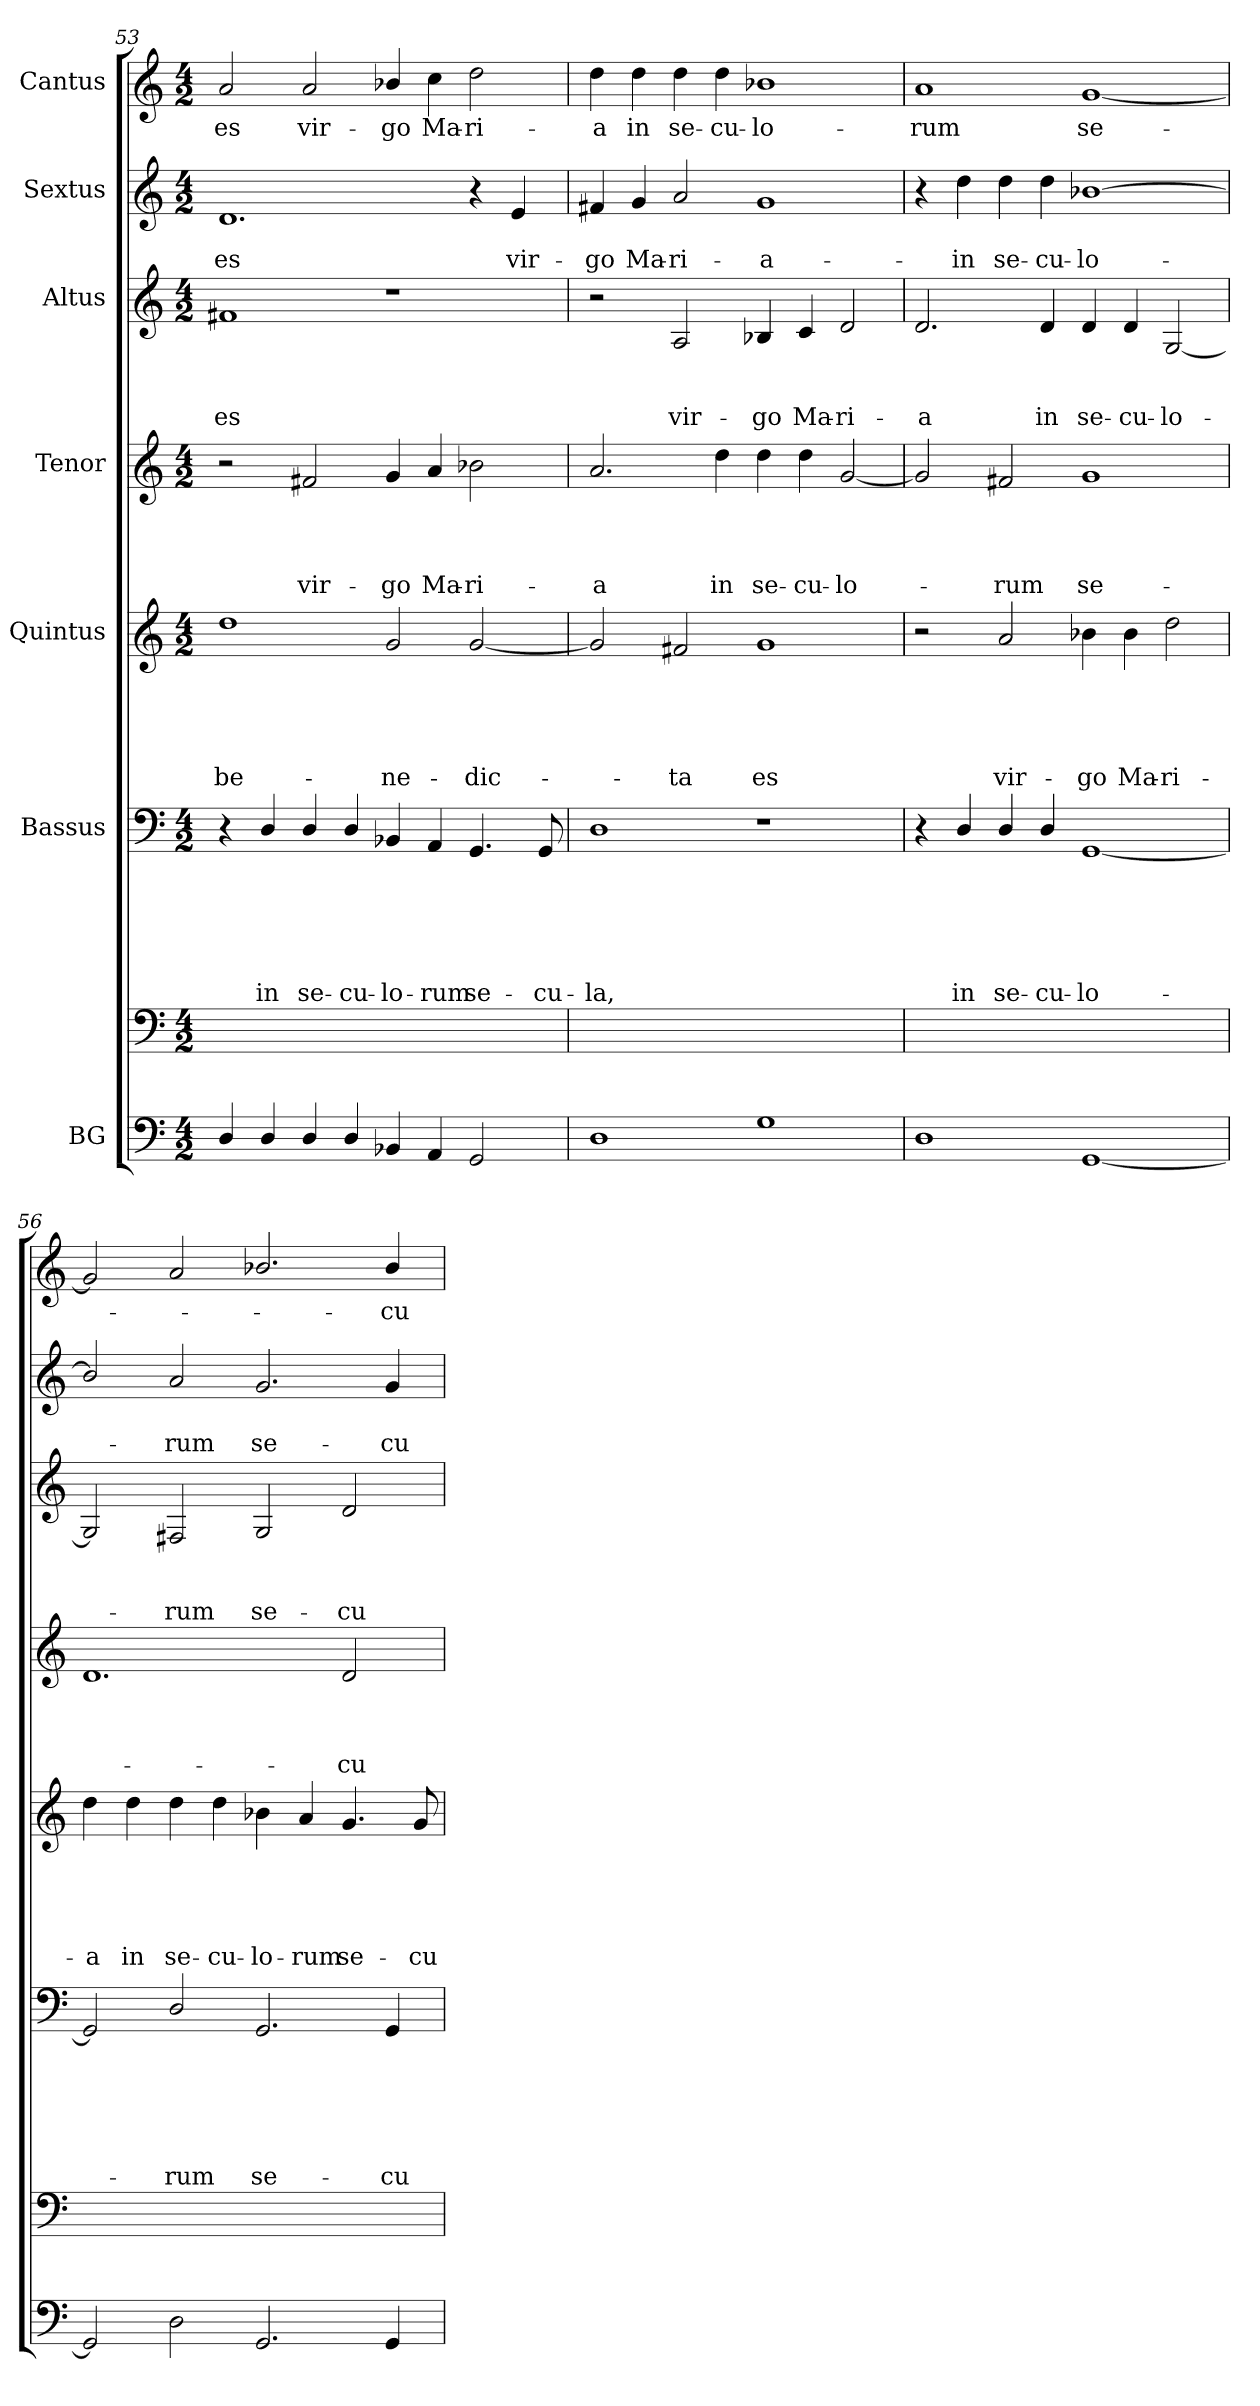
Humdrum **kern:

**kern	**kern	**kern	**text	**text	**text	**text	**text	**text	**kern	**text	**text	**text	**text	**text	**kern	**text	**text	**text	**text	**kern	**text	**text	**text	**kern	**text	**text	**kern	**text
*part7	*part7	*part6	*part6	*part6	*part6	*part6	*part6	*part6	*part5	*part5	*part5	*part5	*part5	*part5	*part4	*part4	*part4	*part4	*part4	*part3	*part3	*part3	*part3	*part2	*part2	*part2	*part1	*part1
*staff8	*staff7	*staff6	*staff6	*staff6	*staff6	*staff6	*staff6	*staff6	*staff5	*staff5	*staff5	*staff5	*staff5	*staff5	*staff4	*staff4	*staff4	*staff4	*staff4	*staff3	*staff3	*staff3	*staff3	*staff2	*staff2	*staff2	*staff1	*staff1
*I"BG	*	*I"Bassus	*	*	*	*	*	*	*I"Quintus	*	*	*	*	*	*I"Tenor	*	*	*	*	*I"Altus	*	*	*	*I"Sextus	*	*	*I"Cantus	*
*clefF4	*clefF4	*clefF4	*	*	*	*	*	*	*clefG2	*	*	*	*	*	*clefG2	*	*	*	*	*clefG2	*	*	*	*clefG2	*	*	*clefG2	*
*	*	*	*	*	*	*	*	*	*ITrd7c12	*	*	*	*	*	*ITrd7c12	*	*	*	*	*	*	*	*	*	*	*	*	*
*k[]	*k[]	*k[]	*	*	*	*	*	*	*k[]	*	*	*	*	*	*k[]	*	*	*	*	*k[]	*	*	*	*k[]	*	*	*k[]	*
*C:	*C:	*C:	*	*	*	*	*	*	*C:	*	*	*	*	*	*C:	*	*	*	*	*C:	*	*	*	*C:	*	*	*C:	*
*M4/2	*M4/2	*M4/2	*	*	*	*	*	*	*M4/2	*	*	*	*	*	*M4/2	*	*	*	*	*M4/2	*	*	*	*M4/2	*	*	*M4/2	*
=53	=53	=53	=53	=53	=53	=53	=53	=53	=53	=53	=53	=53	=53	=53	=53	=53	=53	=53	=53	=53	=53	=53	=53	=53	=53	=53	=53	=53
!	!	!	!	!	!	!	!	!	!	!	!	!	!	!LO:LY:b	!	!	!	!	!	!	!	!	!LO:LY:b	!	!	!LO:LY:b	!	!LO:LY:b
4D/	0ryy	4r	.	.	.	.	.	.	1d	.	.	.	.	be-	2r	.	.	.	.	1f#X	.	.	es	1.d	.	es	2a/	es
!	!	!	!	!	!	!	!	!LO:LY:b	!	!	!	!	!	!	!	!	!	!	!	!	!	!	!	!	!	!	!	!
4D/	.	4D/	.	.	.	.	.	in	.	.	.	.	.	.	.	.	.	.	.	.	.	.	.	.	.	.	.	.
!	!	!	!	!	!	!	!	!LO:LY:b	!	!	!	!	!	!	!	!	!	!	!LO:LY:b	!	!	!	!	!	!	!	!	!LO:LY:b
4D/	.	4D/	.	.	.	.	.	se-	.	.	.	.	.	.	2F#X/	.	.	.	vir-	.	.	.	.	.	.	.	2a/	vir-
!	!	!	!	!	!	!	!	!LO:LY:b	!	!	!	!	!	!	!	!	!	!	!	!	!	!	!	!	!	!	!	!
4D/	.	4D/	.	.	.	.	.	-cu-	.	.	.	.	.	.	.	.	.	.	.	.	.	.	.	.	.	.	.	.
!	!	!	!	!	!	!	!	!LO:LY:b	!	!	!	!	!	!LO:LY:b	!	!	!	!	!LO:LY:b	!	!	!	!	!	!	!	!	!LO:LY:b
4BB-X/	.	4BB-X/	.	.	.	.	.	-lo-	2G/	.	.	.	.	-ne-	4G/	.	.	.	-go	1r	.	.	.	.	.	.	4b-X/	-go
!	!	!	!	!	!	!	!	!LO:LY:b	!	!	!	!	!	!	!	!	!	!	!LO:LY:b	!	!	!	!	!	!	!	!	!LO:LY:b
4AA/	.	4AA/	.	.	.	.	.	-rum	.	.	.	.	.	.	4A/	.	.	.	Ma-	.	.	.	.	.	.	.	4cc\	Ma-
!	!	!	!	!	!	!	!	!LO:LY:b	!	!	!	!	!	!LO:LY:b	!	!	!	!	!LO:LY:b	!	!	!	!	!	!	!	!	!LO:LY:b
2GG/	.	4.GG/	.	.	.	.	.	se-	[>2G/	.	.	.	.	-dic-	2B-X\	.	.	.	-ri-	.	.	.	.	4r	.	.	2dd\	-ri-
!	!	!	!	!	!	!	!	!	!	!	!	!	!	!	!	!	!	!	!	!	!	!	!	!	!	!LO:LY:b	!	!
.	.	.	.	.	.	.	.	.	.	.	.	.	.	.	.	.	.	.	.	.	.	.	.	4e/	.	vir-	.	.
!	!	!	!	!	!	!	!	!LO:LY:b	!	!	!	!	!	!	!	!	!	!	!	!	!	!	!	!	!	!	!	!
.	.	8GG/	.	.	.	.	.	-cu-	.	.	.	.	.	.	.	.	.	.	.	.	.	.	.	.	.	.	.	.
!!LO:LB:g=z
=54	=54	=54	=54	=54	=54	=54	=54	=54	=54	=54	=54	=54	=54	=54	=54	=54	=54	=54	=54	=54	=54	=54	=54	=54	=54	=54	=54	=54
!	!	!	!	!	!	!	!	!LO:LY:b	!	!	!	!	!	!	!	!	!	!	!LO:LY:b	!	!	!	!	!	!	!LO:LY:b	!	!LO:LY:b
1D	0ryy	1D	.	.	.	.	.	-la,	2G/]	.	.	.	.	.	2.A/	.	.	.	-a	2r	.	.	.	4f#X/	.	-go	4dd\	-a
!	!	!	!	!	!	!	!	!	!	!	!	!	!	!	!	!	!	!	!	!	!	!	!	!	!	!LO:LY:b	!	!LO:LY:b
.	.	.	.	.	.	.	.	.	.	.	.	.	.	.	.	.	.	.	.	.	.	.	.	4g/	.	Ma-	4dd\	in
!	!	!	!	!	!	!	!	!	!	!	!	!	!	!LO:LY:b	!	!	!	!	!	!	!	!	!LO:LY:b	!	!	!LO:LY:b	!	!LO:LY:b
.	.	.	.	.	.	.	.	.	2F#X/	.	.	.	.	-ta	.	.	.	.	.	2A/	.	.	vir-	2a/	.	-ri-	4dd\	se-
!	!	!	!	!	!	!	!	!	!	!	!	!	!	!	!	!	!	!	!LO:LY:b	!	!	!	!	!	!	!	!	!LO:LY:b
.	.	.	.	.	.	.	.	.	.	.	.	.	.	.	4d\	.	.	.	in	.	.	.	.	.	.	.	4dd\	-cu-
!	!	!	!	!	!	!	!	!	!	!	!	!	!	!LO:LY:b	!	!	!	!	!LO:LY:b	!	!	!	!LO:LY:b	!	!	!LO:LY:b	!	!LO:LY:b
1G	.	1r	.	.	.	.	.	.	1G	.	.	.	.	es	4d\	.	.	.	se-	4B-X/	.	.	-go	1g	.	-a-	1b-X	-lo-
!	!	!	!	!	!	!	!	!	!	!	!	!	!	!	!	!	!	!	!LO:LY:b	!	!	!	!LO:LY:b	!	!	!	!	!
.	.	.	.	.	.	.	.	.	.	.	.	.	.	.	4d\	.	.	.	-cu-	4c/	.	.	Ma-	.	.	.	.	.
!	!	!	!	!	!	!	!	!	!	!	!	!	!	!	!	!	!	!	!LO:LY:b	!	!	!	!LO:LY:b	!	!	!	!	!
.	.	.	.	.	.	.	.	.	.	.	.	.	.	.	[>2G/	.	.	.	-lo-	2d/	.	.	-ri-	.	.	.	.	.
=55	=55	=55	=55	=55	=55	=55	=55	=55	=55	=55	=55	=55	=55	=55	=55	=55	=55	=55	=55	=55	=55	=55	=55	=55	=55	=55	=55	=55
!	!	!	!	!	!	!	!	!	!	!	!	!	!	!	!	!	!	!	!	!	!	!	!LO:LY:b	!	!	!	!	!LO:LY:b
1D	0ryy	4r	.	.	.	.	.	.	2r	.	.	.	.	.	2G/]	.	.	.	.	2.d/	.	.	-a	4r	.	.	1a	-rum
!	!	!	!	!	!	!	!	!LO:LY:b	!	!	!	!	!	!	!	!	!	!	!	!	!	!	!	!	!	!LO:LY:b	!	!
.	.	4D/	.	.	.	.	.	in	.	.	.	.	.	.	.	.	.	.	.	.	.	.	.	4dd\	.	-in	.	.
!	!	!	!	!	!	!	!	!LO:LY:b	!	!	!	!	!	!LO:LY:b	!	!	!	!	!LO:LY:b	!	!	!	!	!	!	!LO:LY:b	!	!
.	.	4D/	.	.	.	.	.	se-	2A/	.	.	.	.	vir-	2F#X/	.	.	.	-rum	.	.	.	.	4dd\	.	se-	.	.
!	!	!	!	!	!	!	!	!LO:LY:b	!	!	!	!	!	!	!	!	!	!	!	!	!	!	!LO:LY:b	!	!	!LO:LY:b	!	!
.	.	4D/	.	.	.	.	.	-cu-	.	.	.	.	.	.	.	.	.	.	.	4d/	.	.	in	4dd\	.	-cu-	.	.
!	!	!	!	!	!	!	!	!LO:LY:b	!	!	!	!	!	!LO:LY:b	!	!	!	!	!LO:LY:b	!	!	!	!LO:LY:b	!	!	!LO:LY:b	!	!LO:LY:b
[<1GG	.	[<1GG	.	.	.	.	.	-lo-	4B-X\	.	.	.	.	-go	1G	.	.	.	se-	4d/	.	.	se-	[<1b-X	.	-lo-	[<1g	se-
!	!	!	!	!	!	!	!	!	!	!	!	!	!	!LO:LY:b	!	!	!	!	!	!	!	!	!LO:LY:b	!	!	!	!	!
.	.	.	.	.	.	.	.	.	4B-\	.	.	.	.	Ma-	.	.	.	.	.	4d/	.	.	-cu-	.	.	.	.	.
!	!	!	!	!	!	!	!	!	!	!	!	!	!	!LO:LY:b	!	!	!	!	!	!	!	!	!LO:LY:b	!	!	!	!	!
.	.	.	.	.	.	.	.	.	2d\	.	.	.	.	-ri-	.	.	.	.	.	[<2G/	.	.	-lo-	.	.	.	.	.
=56	=56	=56	=56	=56	=56	=56	=56	=56	=56	=56	=56	=56	=56	=56	=56	=56	=56	=56	=56	=56	=56	=56	=56	=56	=56	=56	=56	=56
!	!	!	!	!	!	!	!	!	!	!	!	!	!	!LO:LY:b	!	!	!	!	!	!	!	!	!	!	!	!	!	!
2GG/]	0ryy	2GG/]	.	.	.	.	.	.	4d\	.	.	.	.	-a	1.D	.	.	.	.	2G/]	.	.	.	2b-i/]	.	.	2g/]	.
!	!	!	!	!	!	!	!	!	!	!	!	!	!	!LO:LY:b	!	!	!	!	!	!	!	!	!	!	!	!	!	!
.	.	.	.	.	.	.	.	.	4d\	.	.	.	.	in	.	.	.	.	.	.	.	.	.	.	.	.	.	.
!	!	!	!	!	!	!	!	!LO:LY:b	!	!	!	!	!	!LO:LY:b	!	!	!	!	!	!	!	!	!LO:LY:b	!	!	!LO:LY:b	!	!
2D\	.	2D/	.	.	.	.	.	-rum	4d\	.	.	.	.	se-	.	.	.	.	.	2F#X/	.	.	-rum	2a/	.	-rum	2a/	.
!	!	!	!	!	!	!	!	!	!	!	!	!	!	!LO:LY:b	!	!	!	!	!	!	!	!	!	!	!	!	!	!
.	.	.	.	.	.	.	.	.	4d\	.	.	.	.	-cu-	.	.	.	.	.	.	.	.	.	.	.	.	.	.
!	!	!	!	!	!	!	!	!LO:LY:b	!	!	!	!	!	!LO:LY:b	!	!	!	!	!	!	!	!	!LO:LY:b	!	!	!LO:LY:b	!	!
2.GG/	.	2.GG/	.	.	.	.	.	se-	4B-X\	.	.	.	.	-lo-	.	.	.	.	.	2G/	.	.	se-	2.g/	.	se-	2.b-X/	.
!	!	!	!	!	!	!	!	!	!	!	!	!	!	!LO:LY:b	!	!	!	!	!	!	!	!	!	!	!	!	!	!
.	.	.	.	.	.	.	.	.	4A/	.	.	.	.	-rum	.	.	.	.	.	.	.	.	.	.	.	.	.	.
!	!	!	!	!	!	!	!	!	!	!	!	!	!	!LO:LY:b	!	!	!	!	!LO:LY:b	!	!	!	!LO:LY:b	!	!	!	!	!
.	.	.	.	.	.	.	.	.	4.G/	.	.	.	.	se-	2D/	.	.	.	-cu-	2d/	.	.	-cu-	.	.	.	.	.
!	!	!	!	!	!	!	!	!LO:LY:b	!	!	!	!	!	!	!	!	!	!	!	!	!	!	!	!	!	!LO:LY:b	!	!LO:LY:b
4GG/	.	4GG/	.	.	.	.	.	-cu-	.	.	.	.	.	.	.	.	.	.	.	.	.	.	.	4g/	.	-cu-	4b-/	-cu-
!	!	!	!	!	!	!	!	!	!	!	!	!	!	!LO:LY:b	!	!	!	!	!	!	!	!	!	!	!	!	!	!
.	.	.	.	.	.	.	.	.	8G/	.	.	.	.	-cu-	.	.	.	.	.	.	.	.	.	.	.	.	.	.
=	=	=	=	=	=	=	=	=	=	=	=	=	=	=	=	=	=	=	=	=	=	=	=	=	=	=	=	=
*-	*-	*-	*-	*-	*-	*-	*-	*-	*-	*-	*-	*-	*-	*-	*-	*-	*-	*-	*-	*-	*-	*-	*-	*-	*-	*-	*-	*-
